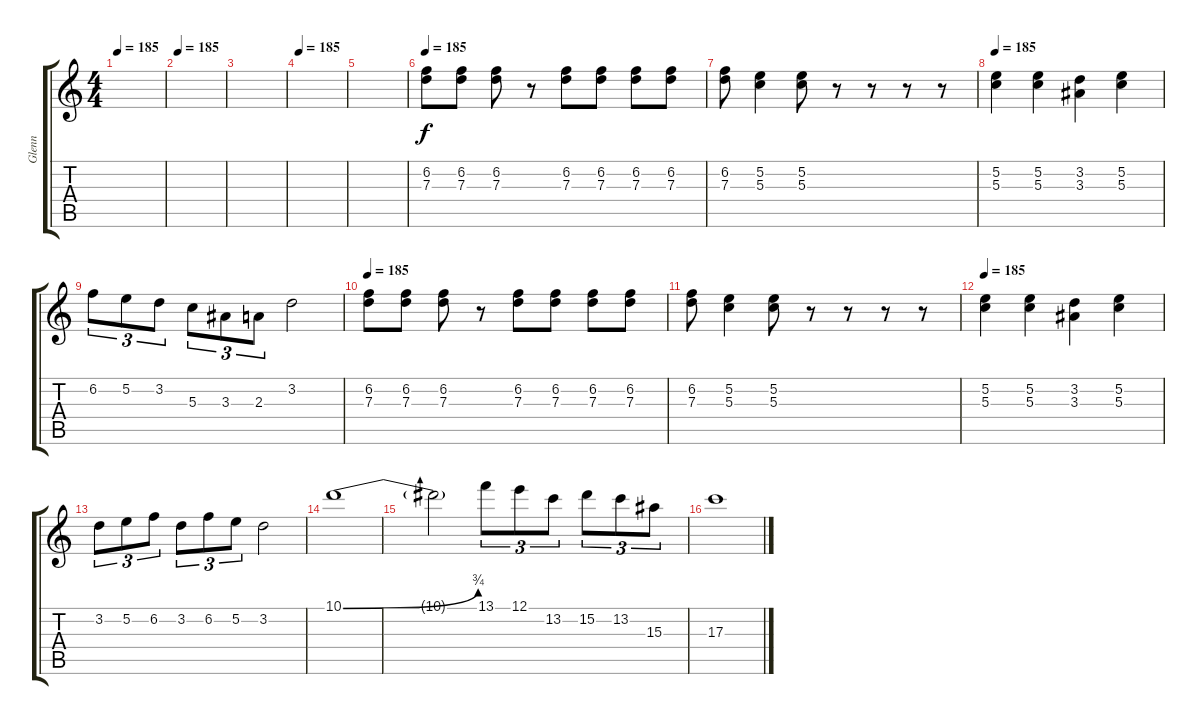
\track ("Glenn" "Glenn") {instrument distortionguitar}
\staff {score tabs}
\tuning (E4 B3 G3 D3 A2 D2) {hide}
\ts (4 4)
\tempo 185
\clef g2
\ks c
|
\tempo 185
|
|
\tempo 185
|
|
\tempo 185
(6.2 7.3).8 (6.2 7.3).8 (6.2 7.3).8 r.8 (6.2 7.3).8 (6.2 7.3).8 (6.2 7.3).8 (6.2 7.3).8 |
(6.2 7.3).8 (5.2 5.3).4 (5.2 5.3).8 r.8 r.8 r.8 r.8 |
\tempo 185
(5.2 5.3).4 (5.2 5.3).4 (3.2 3.3).4 (5.2 5.3).4 |
6.2.8{tu (3 2)} 5.2.8{tu (3 2)} 3.2.8{tu (3 2)} 5.3.8{tu (3 2)} 3.3.8{tu (3 2)} 2.3.8{tu (3 2)} 3.2.2 |
\tempo 185
(6.2 7.3).8 (6.2 7.3).8 (6.2 7.3).8 r.8 (6.2 7.3).8 (6.2 7.3).8 (6.2 7.3).8 (6.2 7.3).8 |
(6.2 7.3).8 (5.2 5.3).4 (5.2 5.3).8 r.8 r.8 r.8 r.8 |
\tempo 185
(5.2 5.3).4 (5.2 5.3).4 (3.2 3.3).4 (5.2 5.3).4 |
3.2.8{tu (3 2)} 5.2.8{tu (3 2)} 6.2.8{tu (3 2)} 3.2.8{tu (3 2)} 6.2.8{tu (3 2)} 5.2.8{tu (3 2)} 3.2.2 |
10.1{be (bend 0 0 60 3)}.1 |
10.1{t}.2 13.1.8{tu (3 2)} 12.1.8{tu (3 2)} 13.2.8{tu (3 2)} 15.2.8{tu (3 2)} 13.2.8{tu (3 2)} 15.3.8{tu (3 2)} |
17.3.1
